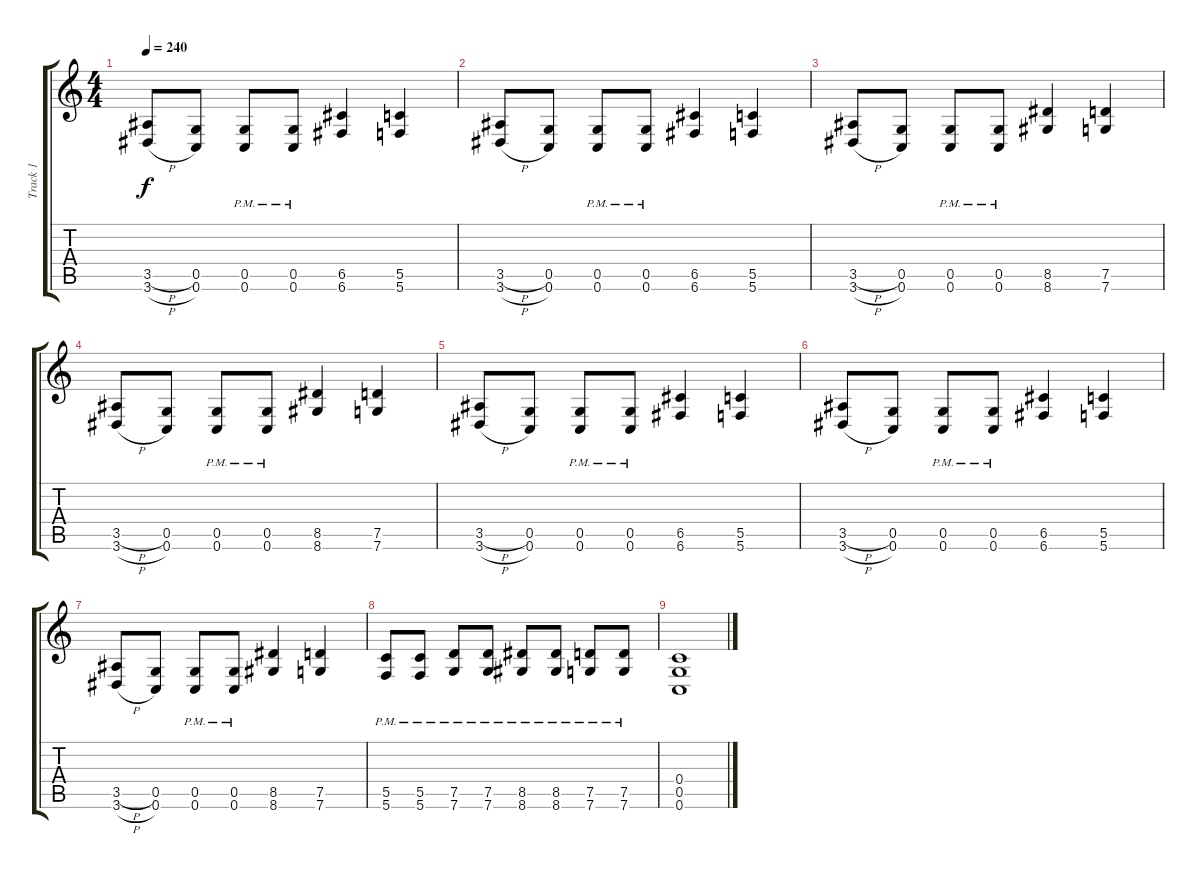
\track ("Track 1" "Track 1") {instrument distortionguitar}
\staff {score tabs}
\tuning (D4 A3 F3 C3 G2 C2) {hide}
\ts (4 4)
\tempo 240
\clef g2
\ks c
(3.5{h} 3.6{h}).8{dy f} (0.5 0.6).8 (0.5{pm} 0.6{pm}).8 (0.5{pm} 0.6{pm}).8 (6.5 6.6).4 (5.5 5.6).4 |
(3.5{h} 3.6{h}).8 (0.5 0.6).8 (0.5{pm} 0.6{pm}).8 (0.5{pm} 0.6{pm}).8 (6.5 6.6).4 (5.5 5.6).4 |
(3.5{h} 3.6{h}).8 (0.5 0.6).8 (0.5{pm} 0.6{pm}).8 (0.5{pm} 0.6{pm}).8 (8.5 8.6).4 (7.5 7.6).4 |
(3.5{h} 3.6{h}).8 (0.5 0.6).8 (0.5{pm} 0.6{pm}).8 (0.5{pm} 0.6{pm}).8 (8.5 8.6).4 (7.5 7.6).4 |
(3.5{h} 3.6{h}).8 (0.5 0.6).8 (0.5{pm} 0.6{pm}).8 (0.5{pm} 0.6{pm}).8 (6.5 6.6).4 (5.5 5.6).4 |
(3.5{h} 3.6{h}).8 (0.5 0.6).8 (0.5{pm} 0.6{pm}).8 (0.5{pm} 0.6{pm}).8 (6.5 6.6).4 (5.5 5.6).4 |
(3.5{h} 3.6{h}).8 (0.5 0.6).8 (0.5{pm} 0.6{pm}).8 (0.5{pm} 0.6{pm}).8 (8.5 8.6).4 (7.5 7.6).4 |
(5.5{pm} 5.6{pm}).8 (5.5{pm} 5.6{pm}).8 (7.5{pm} 7.6{pm}).8 (7.5{pm} 7.6{pm}).8 (8.5{pm} 8.6{pm}).8 (8.5{pm} 8.6{pm}).8 (7.5{pm} 7.6{pm}).8 (7.5{pm} 7.6{pm}).8 |
(0.4 0.5 0.6).1
